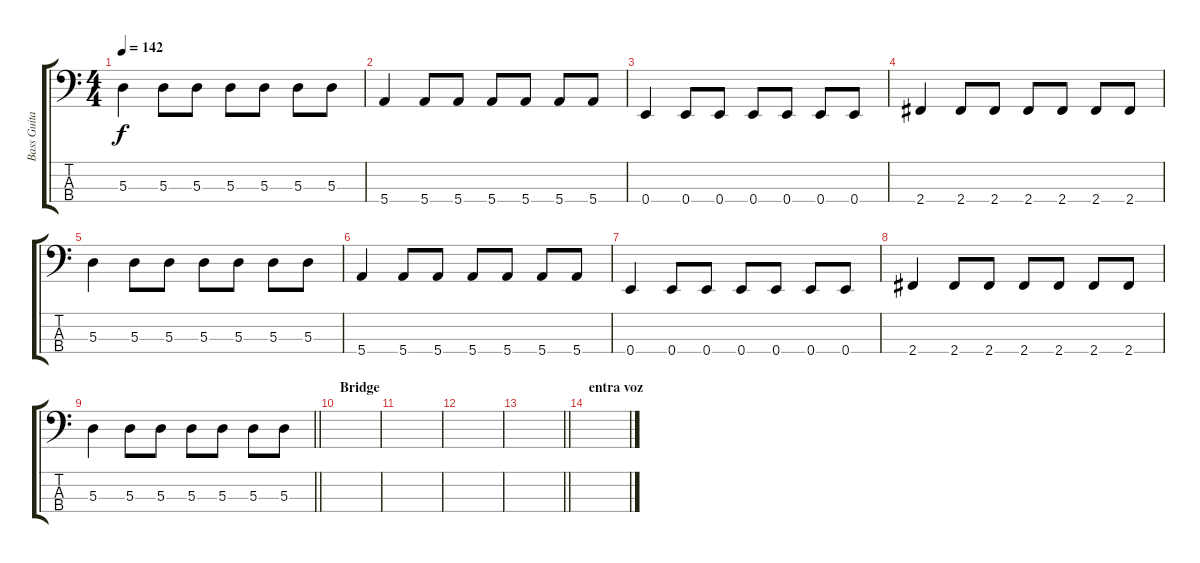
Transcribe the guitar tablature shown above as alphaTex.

\track ("Bass Guitar" "Bass Guita") {instrument electricbassfinger}
\staff {score tabs}
\tuning (G2 D2 A1 E1) {hide}
\ts (4 4)
\tempo 142
\clef f4
\ks c
5.3.4{dy f} 5.3.8 5.3.8 5.3.8 5.3.8 5.3.8 5.3.8 |
5.4.4 5.4.8 5.4.8 5.4.8 5.4.8 5.4.8 5.4.8 |
0.4.4 0.4.8 0.4.8 0.4.8 0.4.8 0.4.8 0.4.8 |
2.4.4 2.4.8 2.4.8 2.4.8 2.4.8 2.4.8 2.4.8 |
5.3.4 5.3.8 5.3.8 5.3.8 5.3.8 5.3.8 5.3.8 |
5.4.4 5.4.8 5.4.8 5.4.8 5.4.8 5.4.8 5.4.8 |
0.4.4 0.4.8 0.4.8 0.4.8 0.4.8 0.4.8 0.4.8 |
2.4.4 2.4.8 2.4.8 2.4.8 2.4.8 2.4.8 2.4.8 |
\barLineRight lightlight
5.3.4 5.3.8 5.3.8 5.3.8 5.3.8 5.3.8 5.3.8 |
\section ("" "Bridge")
|
|
|
\barLineRight lightlight
|
\section ("" "entra voz")
